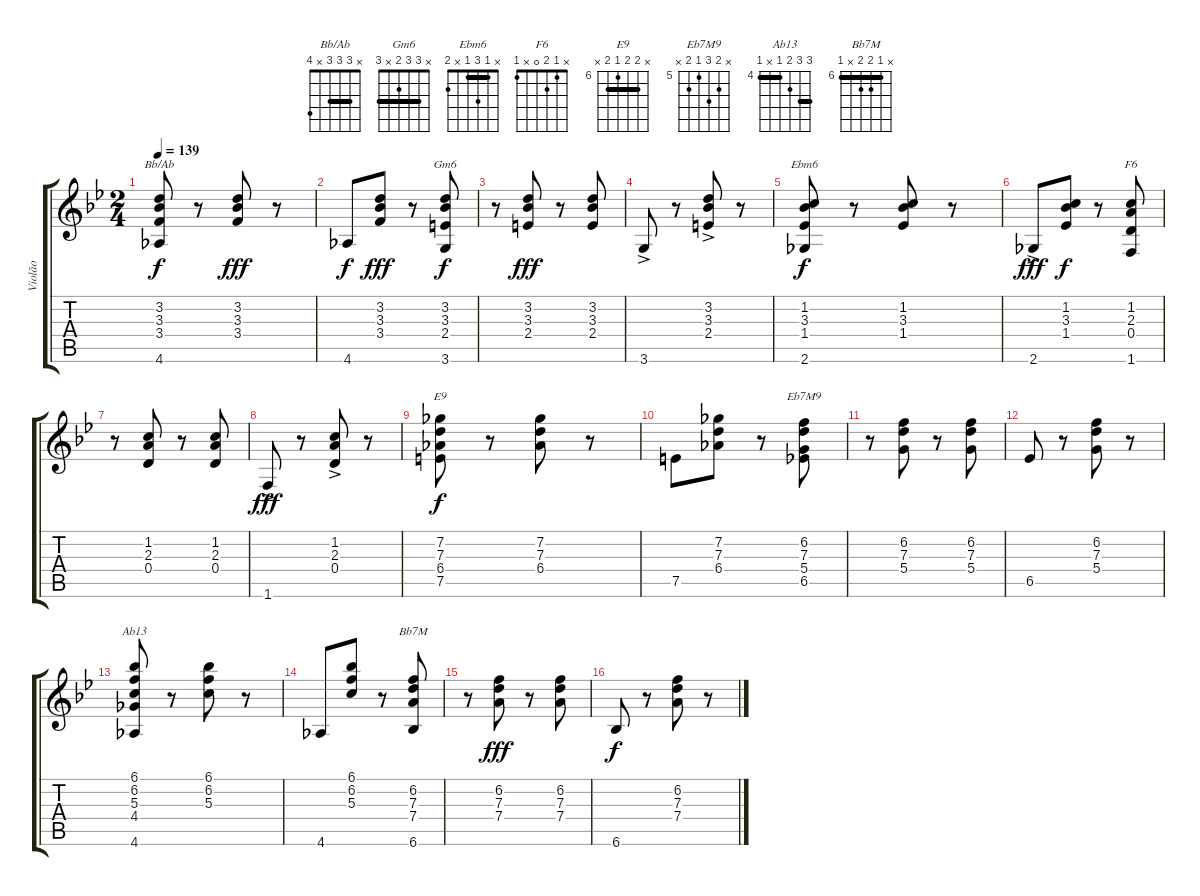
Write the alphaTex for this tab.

\track ("Violão" "Violão") {instrument acousticguitarnylon}
\staff {score tabs}
\tuning (E4 B3 G3 D3 A2 E2) {hide}
\chord ("Bb/Ab" x 3 3 3 x 4) {barre 3}
\chord ("Gm6" x 3 3 2 x 3) {barre 3}
\chord ("Ebm6" x 1 3 1 x 2) {barre 1}
\chord ("F6" x 1 2 0 x 1)
\chord ("E9" x 7 7 6 7 x) {firstfret 6 barre 7}
\chord ("Eb7M9" x 6 7 5 6 x) {firstfret 5}
\chord ("Ab13" 6 6 5 4 x 4) {firstfret 4 barre (4 6)}
\chord ("Bb7M" x 6 7 7 x 6) {firstfret 6 barre 6}
\ts (2 4)
\tempo 139
\clef g2
\ks bb
(3.2 3.3 3.4 4.6).8{ch "Bb/Ab" dy f} r.8 (3.2 3.3 3.4).8{dy fff} r.8 |
4.6.8{dy f} (3.2 3.3 3.4).8{dy fff} r.8 (3.2 3.3 2.4 3.6).8{ch "Gm6" dy f} |
r.8 (3.2 3.3 2.4).8{dy fff} r.8 (3.2 3.3 2.4).8 |
3.6{ac}.8 r.8 (3.2{ac} 3.3{ac} 2.4{ac}).8 r.8 |
(1.2 3.3 1.4 2.6).8{ch "Ebm6" dy f} r.8 (1.2 3.3 1.4).8 r.8 |
2.6{ac}.8{dy fff} (1.2 3.3 1.4).8{dy f} r.8 (1.2 2.3 0.4 1.6).8{ch "F6"} |
r.8 (1.2 2.3 0.4).8 r.8 (1.2 2.3 0.4).8 |
1.6{ac}.8{dy fff} r.8 (1.2{ac} 2.3{ac} 0.4{ac}).8 r.8 |
(7.2 7.3 6.4 7.5).8{ch "E9" dy f} r.8 (7.2 7.3 6.4).8 r.8 |
7.5.8 (7.2 7.3 6.4).8 r.8 (6.2 7.3 5.4 6.5).8{ch "Eb7M9"} |
r.8 (6.2 7.3 5.4).8 r.8 (6.2 7.3 5.4).8 |
6.5.8 r.8 (6.2 7.3 5.4).8 r.8 |
(6.1 6.2 5.3 4.4 4.6).8{ch "Ab13"} r.8 (6.1 6.2 5.3).8 r.8 |
4.6.8 (6.1 6.2 5.3).8 r.8 (6.2 7.3 7.4 6.6).8{ch "Bb7M"} |
r.8 (6.2 7.3 7.4).8{dy fff} r.8 (6.2 7.3 7.4).8 |
6.6.8{dy f} r.8 (6.2 7.3 7.4).8 r.8
